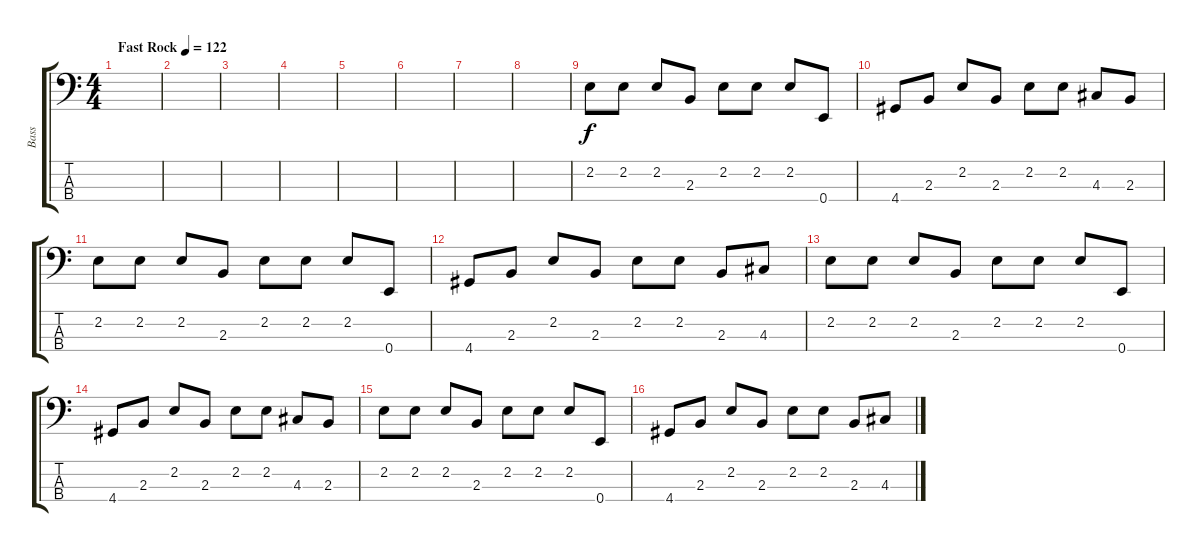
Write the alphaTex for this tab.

\track ("Bass" "Bass") {instrument electricbassfinger}
\staff {score tabs}
\tuning (G2 D2 A1 E1) {hide}
\ts (4 4)
\tempo (122 "Fast Rock")
\clef f4
\ks c
|
|
|
|
|
|
|
|
2.2.8 2.2.8 2.2.8 2.3.8 2.2.8 2.2.8 2.2.8 0.4.8 |
4.4.8 2.3.8 2.2.8 2.3.8 2.2.8 2.2.8 4.3.8 2.3.8 |
2.2.8 2.2.8 2.2.8 2.3.8 2.2.8 2.2.8 2.2.8 0.4.8 |
4.4.8 2.3.8 2.2.8 2.3.8 2.2.8 2.2.8 2.3.8 4.3.8 |
2.2.8 2.2.8 2.2.8 2.3.8 2.2.8 2.2.8 2.2.8 0.4.8 |
4.4.8 2.3.8 2.2.8 2.3.8 2.2.8 2.2.8 4.3.8 2.3.8 |
2.2.8 2.2.8 2.2.8 2.3.8 2.2.8 2.2.8 2.2.8 0.4.8 |
4.4.8 2.3.8 2.2.8 2.3.8 2.2.8 2.2.8 2.3.8 4.3.8
